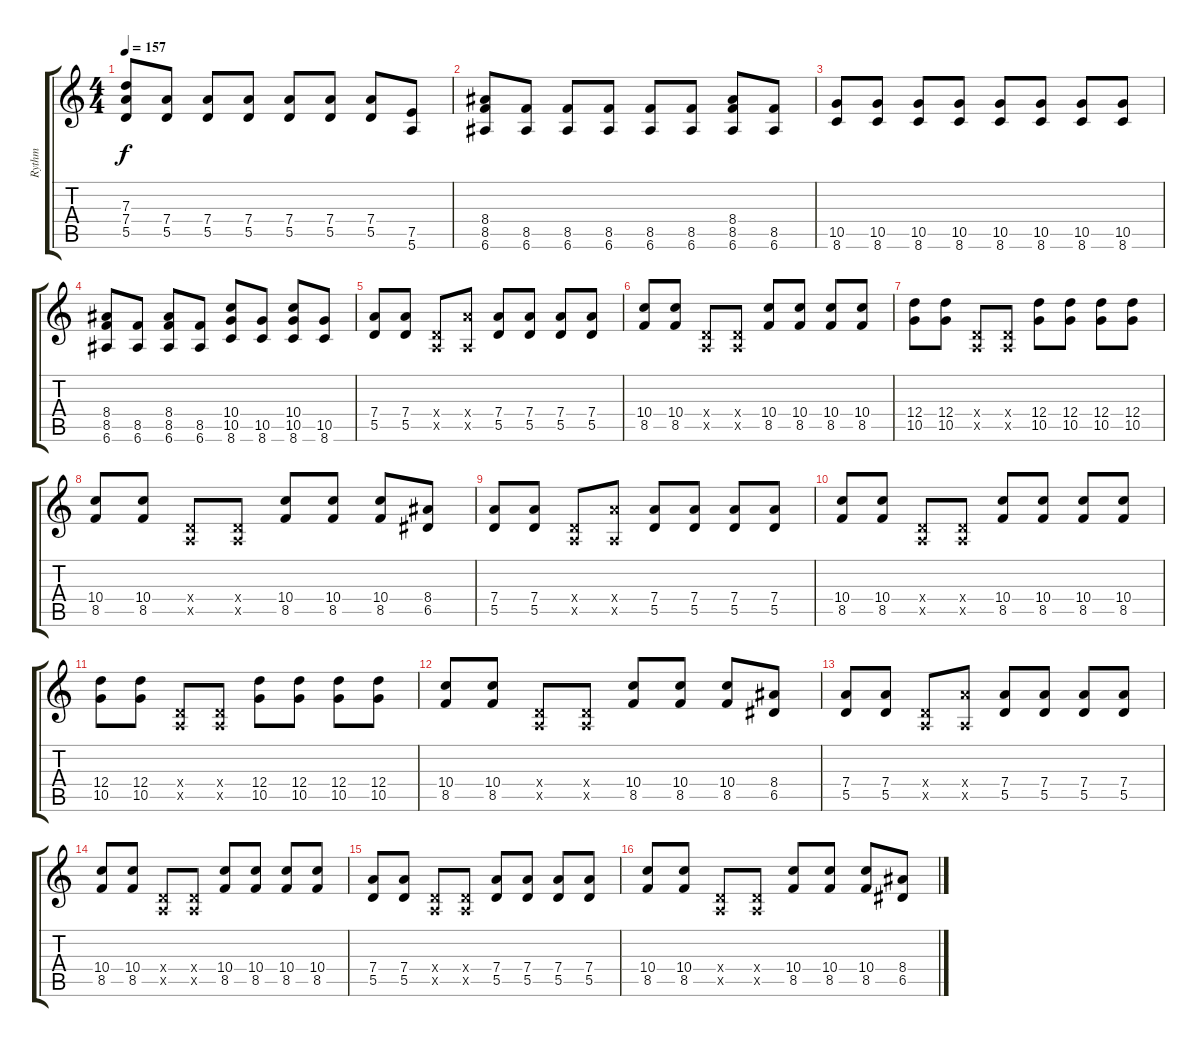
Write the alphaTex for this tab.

\track ("Rythm" "Rythm") {instrument distortionguitar}
\staff {score tabs}
\tuning (E4 B3 G3 D3 A2 E2) {hide}
\ts (4 4)
\tempo 157
\clef g2
\ks c
(7.3 7.4 5.5).8{dy f} (7.4 5.5).8 (7.4 5.5).8 (7.4 5.5).8 (7.4 5.5).8 (7.4 5.5).8 (7.4 5.5).8 (7.5 5.6).8 |
(8.4 8.5 6.6).8 (8.5 6.6).8 (8.5 6.6).8 (8.5 6.6).8 (8.5 6.6).8 (8.5 6.6).8 (8.4 8.5 6.6).8 (8.5 6.6).8 |
(10.5 8.6).8 (10.5 8.6).8 (10.5 8.6).8 (10.5 8.6).8 (10.5 8.6).8 (10.5 8.6).8 (10.5 8.6).8 (10.5 8.6).8 |
(8.4 8.5 6.6).8 (8.5 6.6).8 (8.4 8.5 6.6).8 (8.5 6.6).8 (10.4 10.5 8.6).8 (10.5 8.6).8 (10.4 10.5 8.6).8 (10.5 8.6).8 |
(7.4 5.5).8 (7.4 5.5).8 (0.4{x} 0.5{x}).8 (7.4{x} 0.5{x}).8 (7.4 5.5).8 (7.4 5.5).8 (7.4 5.5).8 (7.4 5.5).8 |
(10.4 8.5).8 (10.4 8.5).8 (0.4{x} 0.5{x}).8 (0.4{x} 0.5{x}).8 (10.4 8.5).8 (10.4 8.5).8 (10.4 8.5).8 (10.4 8.5).8 |
(12.4 10.5).8 (12.4 10.5).8 (0.4{x} 0.5{x}).8 (0.4{x} 0.5{x}).8 (12.4 10.5).8 (12.4 10.5).8 (12.4 10.5).8 (12.4 10.5).8 |
(10.4 8.5).8 (10.4 8.5).8 (0.4{x} 0.5{x}).8 (0.4{x} 0.5{x}).8 (10.4 8.5).8 (10.4 8.5).8 (10.4 8.5).8 (8.4 6.5).8 |
(7.4 5.5).8 (7.4 5.5).8 (0.4{x} 0.5{x}).8 (7.4{x} 0.5{x}).8 (7.4 5.5).8 (7.4 5.5).8 (7.4 5.5).8 (7.4 5.5).8 |
(10.4 8.5).8 (10.4 8.5).8 (0.4{x} 0.5{x}).8 (0.4{x} 0.5{x}).8 (10.4 8.5).8 (10.4 8.5).8 (10.4 8.5).8 (10.4 8.5).8 |
(12.4 10.5).8 (12.4 10.5).8 (0.4{x} 0.5{x}).8 (0.4{x} 0.5{x}).8 (12.4 10.5).8 (12.4 10.5).8 (12.4 10.5).8 (12.4 10.5).8 |
(10.4 8.5).8 (10.4 8.5).8 (0.4{x} 0.5{x}).8 (0.4{x} 0.5{x}).8 (10.4 8.5).8 (10.4 8.5).8 (10.4 8.5).8 (8.4 6.5).8 |
(7.4 5.5).8 (7.4 5.5).8 (0.4{x} 0.5{x}).8 (7.4{x} 0.5{x}).8 (7.4 5.5).8 (7.4 5.5).8 (7.4 5.5).8 (7.4 5.5).8 |
(10.4 8.5).8 (10.4 8.5).8 (0.4{x} 0.5{x}).8 (0.4{x} 0.5{x}).8 (10.4 8.5).8 (10.4 8.5).8 (10.4 8.5).8 (10.4 8.5).8 |
(7.4 5.5).8 (7.4 5.5).8 (0.4{x} 0.5{x}).8 (0.4{x} 0.5{x}).8 (7.4 5.5).8 (7.4 5.5).8 (7.4 5.5).8 (7.4 5.5).8 |
(10.4 8.5).8 (10.4 8.5).8 (0.4{x} 0.5{x}).8 (0.4{x} 0.5{x}).8 (10.4 8.5).8 (10.4 8.5).8 (10.4 8.5).8 (8.4 6.5).8
